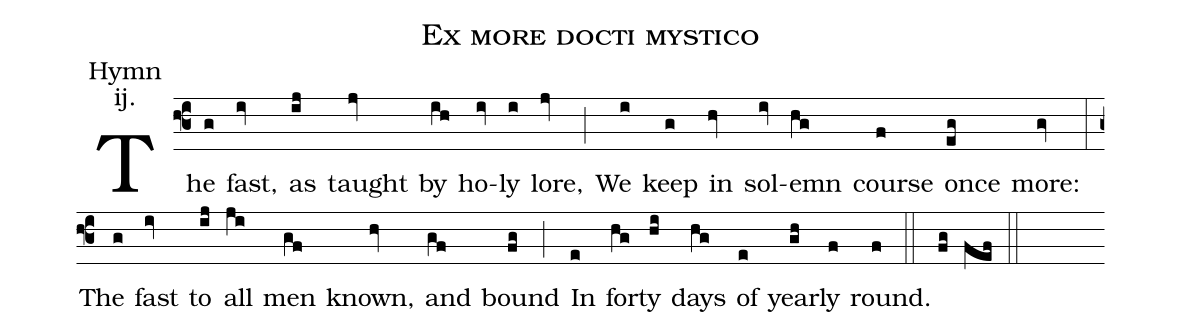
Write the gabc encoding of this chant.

name: Ex more docti mystico;
annotation: Hymn;
annotation: ij.;
mode: 2;
office-part: Office Hymn;
%%
(f3) The(g) fast,(iv) as(ij) taught(jv) by(ih) ho(iv)ly(i) lore,(jv) (;) We(i) keep(g) in(hv) sol(iv)emn(hg) course(f) once(eg) more:(gv) (:) The(g) fast(iv) to(ij) all(ji) men(gf) known,(hv) and(gf) bound(fg) (;) In(e) for(hg)ty(hi) days(hg) of(e) year(gh)ly(f) round.(f) (::)  (fg) (fef) (::)
